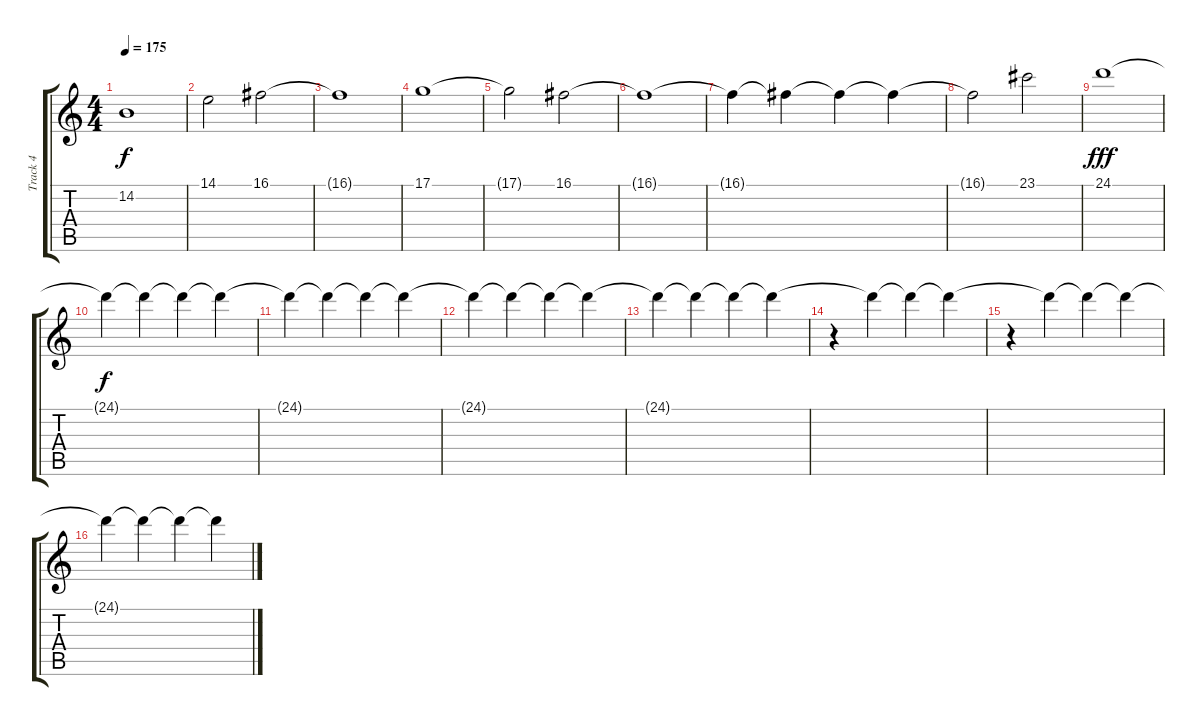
\track ("Track 4" "Track 4") {instrument pad8sweep}
\staff {score tabs}
\tuning (D4 A3 F3 C3 G2 C2) {hide}
\ts (4 4)
\tempo 175
\clef g2
\ks c
14.2.1{dy f} |
14.1.2 16.1.2 |
16.1{t}.1 |
17.1.1 |
17.1{t}.2 16.1.2 |
16.1{t}.1 |
16.1{t}.4 16.1{t}.4 16.1{t}.4 16.1{t}.4 |
16.1{t}.2 23.1.2 |
24.1.1{dy fff} |
24.1{t}.4{dy f} 24.1{t}.4 24.1{t}.4 24.1{t}.4 |
24.1{t}.4 24.1{t}.4 24.1{t}.4 24.1{t}.4 |
24.1{t}.4 24.1{t}.4 24.1{t}.4 24.1{t}.4 |
24.1{t}.4 24.1{t}.4 24.1{t}.4 24.1{t}.4 |
r.4 24.1{t}.4 24.1{t}.4 24.1{t}.4 |
r.4 24.1{t}.4 24.1{t}.4 24.1{t}.4 |
24.1{t}.4 24.1{t}.4 24.1{t}.4 24.1{t}.4
